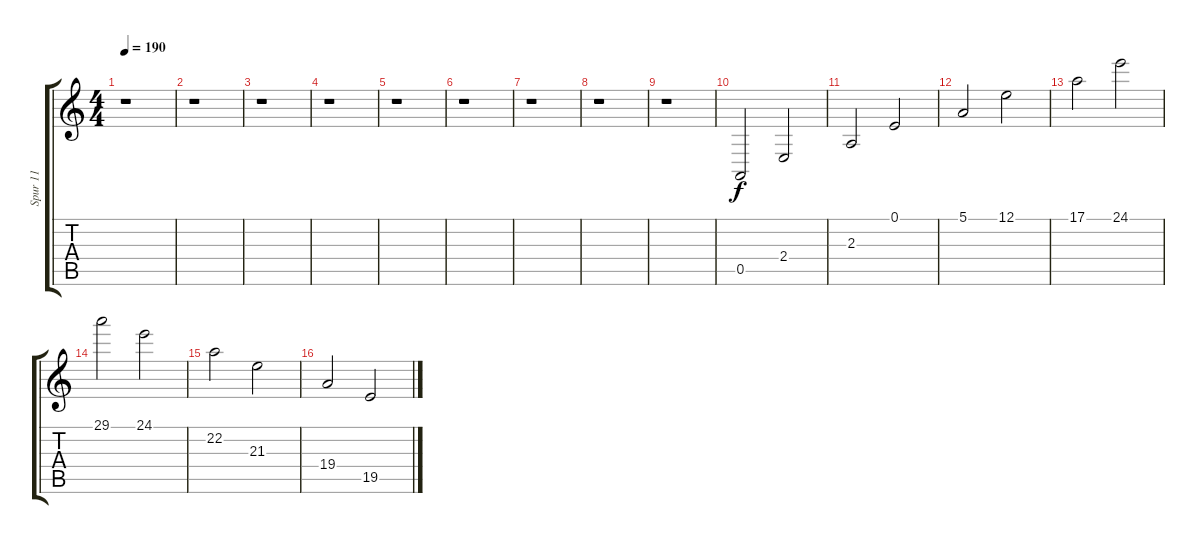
\track ("Spur 11" "Spur 11") {instrument birdtweet}
\staff {score tabs}
\tuning (E4 B3 G3 D3 A2 E2) {hide}
\ts (4 4)
\tempo 190
\clef g2
\ks c
r.1{dy f} |
r.1 |
r.1 |
r.1 |
r.1 |
r.1 |
r.1 |
r.1 |
r.1 |
0.5.2{volume 0 balance 1} 2.4.2{volume 1 balance 2} |
2.3.2{volume 1 balance 4} 0.1.2{volume 1 balance 6} |
5.1.2{volume 2 balance 8} 12.1.2{volume 2 balance 9} |
17.1.2{volume 2 balance 11} 24.1.2{volume 2 balance 13} |
29.1.2{volume 2 balance 14} 24.1.2{volume 3 balance 15} |
22.2.2{volume 3 balance 13} 21.3.2{volume 2 balance 11} |
19.4.2{volume 2 balance 9} 19.5.2{volume 2 balance 8}
